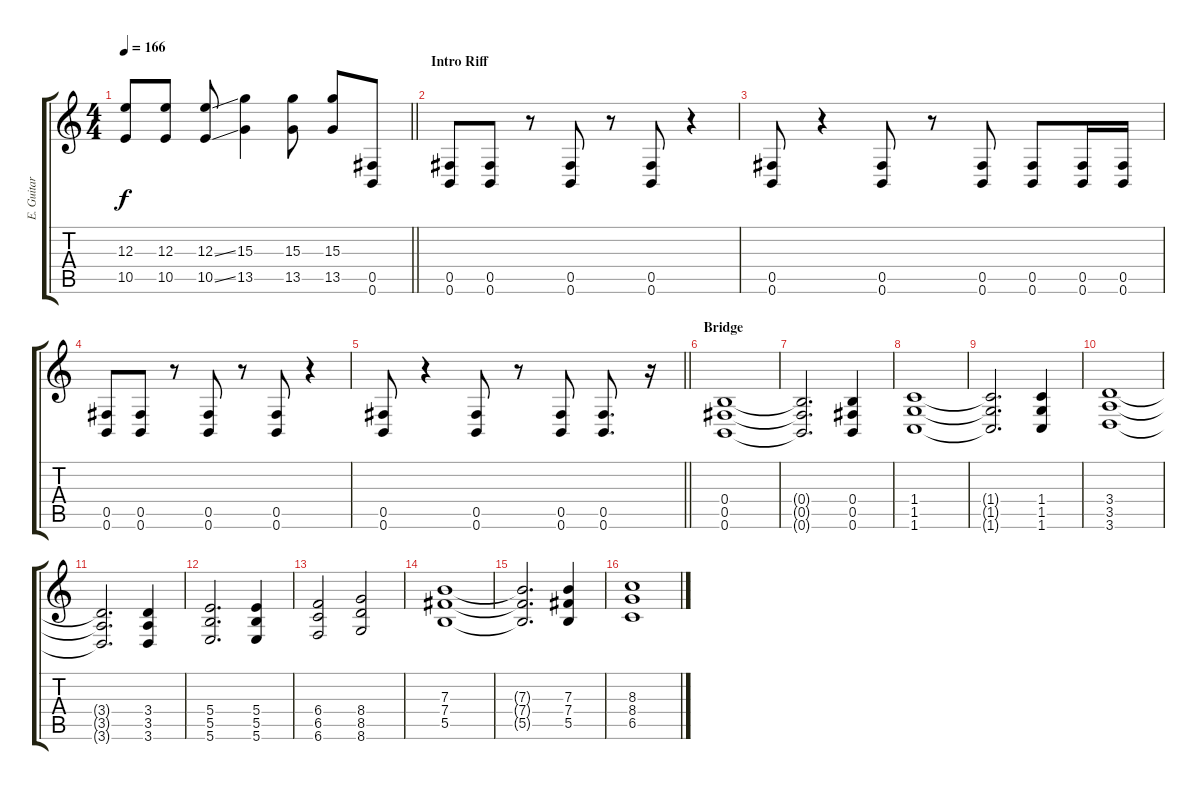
\track ("E. Guitar" "E. Guitar") {instrument distortionguitar}
\staff {score tabs}
\tuning (Db4 Ab3 E3 B2 Gb2 B1) {hide}
\ts (4 4)
\tempo 166
\clef g2
\barLineRight lightlight
\ks c
(12.3 10.5).8{dy f} (12.3 10.5).8 (12.3{ss} 10.5{ss}).8 (15.3 13.5).4 (15.3 13.5).8 (15.3 13.5).8 (0.5 0.6).8{volume 13} |
\section ("" "Intro Riff")
(0.5 0.6).8 (0.5 0.6).8 r.8 (0.5 0.6).8 r.8 (0.5 0.6).8 r.4 |
(0.5 0.6).8 r.4 (0.5 0.6).8 r.8 (0.5 0.6).8 (0.5 0.6).8 (0.5 0.6).16 (0.5 0.6).16 |
(0.5 0.6).8 (0.5 0.6).8 r.8 (0.5 0.6).8 r.8 (0.5 0.6).8 r.4 |
\barLineRight lightlight
(0.5 0.6).8 r.4 (0.5 0.6).8 r.8 (0.5 0.6).8 (0.5 0.6).8{d} r.16 |
\section ("" "Bridge")
(0.4 0.5 0.6).1 |
(0.4{t} 0.5{t} 0.6{t}).2{d} (0.4 0.5 0.6).4 |
(1.4 1.5 1.6).1 |
(1.4{t} 1.5{t} 1.6{t}).2{d} (1.4 1.5 1.6).4 |
(3.4 3.5 3.6).1 |
(3.4{t} 3.5{t} 3.6{t}).2{d} (3.4 3.5 3.6).4 |
(5.4 5.5 5.6).2{d} (5.4 5.5 5.6).4 |
(6.4 6.5 6.6).2 (8.4 8.5 8.6).2 |
(7.3 7.4 5.5).1 |
(7.3{t} 7.4{t} 5.5{t}).2{d} (7.3 7.4 5.5).4 |
(8.3 8.4 6.5).1
